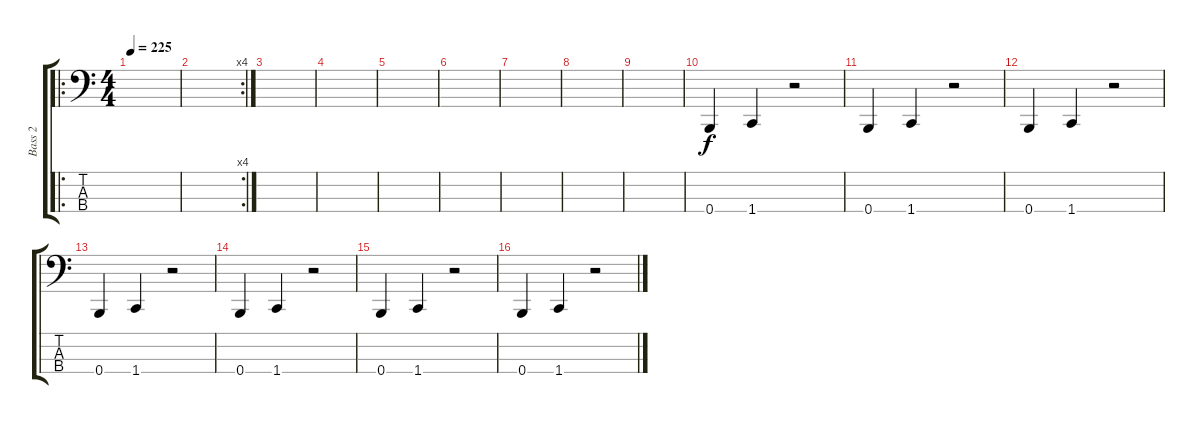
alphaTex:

\track ("Bass 2" "Bass 2") {instrument electricbasspick}
\staff {score tabs}
\tuning (E2 B1 Gb1 B0) {hide}
\ro
\ts (4 4)
\tempo 225
\clef f4
\ks c
|
\rc 4
|
|
|
|
|
|
|
|
0.4.4 1.4.4 r.2 |
0.4.4 1.4.4 r.2 |
0.4.4 1.4.4 r.2 |
0.4.4 1.4.4 r.2 |
0.4.4 1.4.4 r.2 |
0.4.4 1.4.4 r.2 |
0.4.4 1.4.4 r.2
